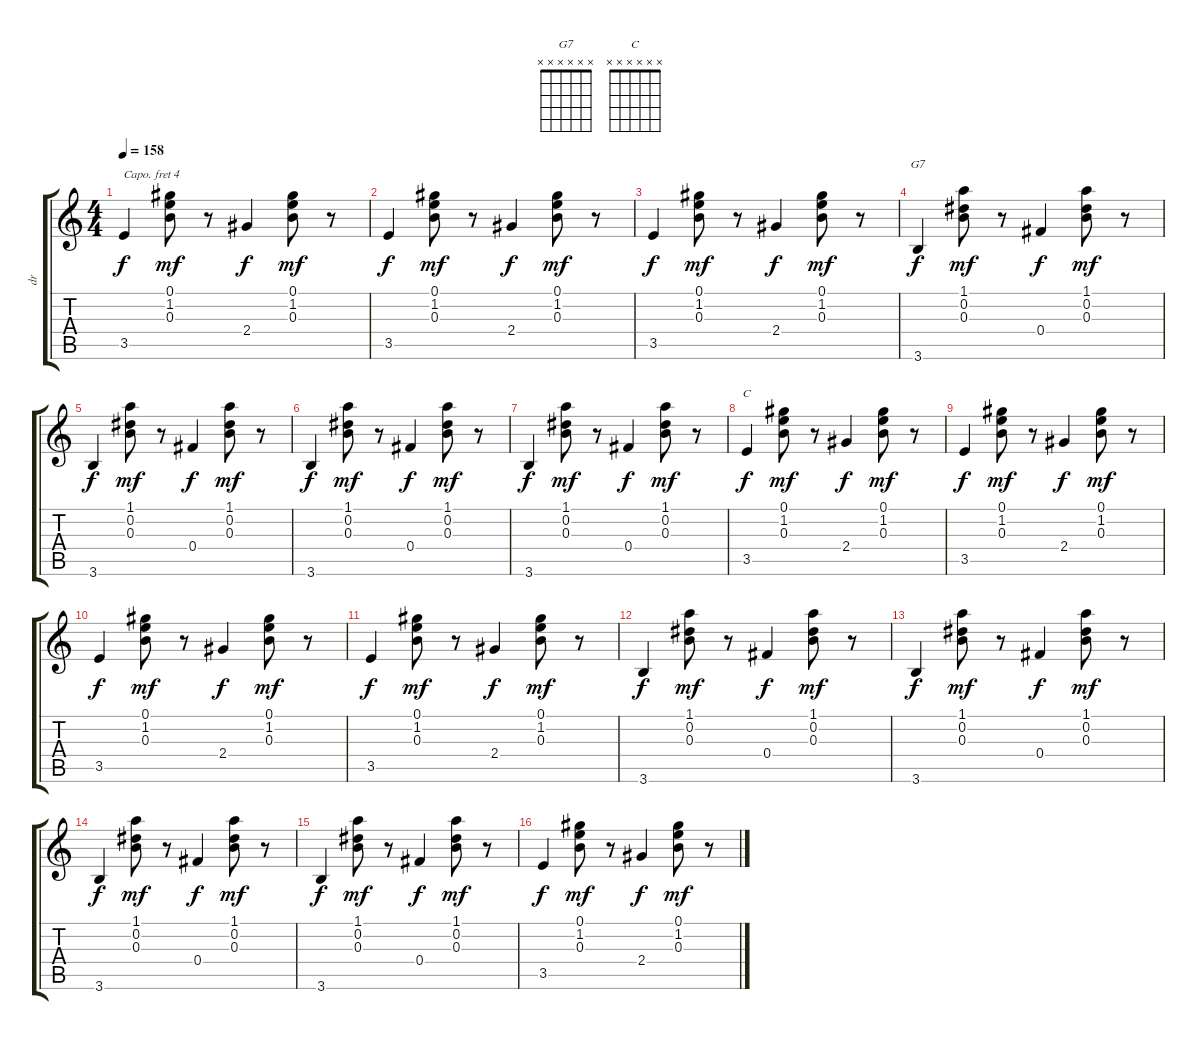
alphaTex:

\track ("dr" "dr") {instrument acousticguitarsteel}
\staff {score tabs}
\capo 4
\tuning (E4 B3 G3 D3 A2 E2) {hide}
\chord ("G7" x x x x x x) {firstfret 0}
\chord ("C" x x x x x x) {firstfret 0}
\ts (4 4)
\tempo 158
\clef g2
\ks c
3.5.4{dy f} (0.1 1.2 0.3).8{dy mf} r.8 2.4.4{dy f} (0.1 1.2 0.3).8{dy mf} r.8 |
3.5.4{dy f} (0.1 1.2 0.3).8{dy mf} r.8 2.4.4{dy f} (0.1 1.2 0.3).8{dy mf} r.8 |
3.5.4{dy f} (0.1 1.2 0.3).8{dy mf} r.8 2.4.4{dy f} (0.1 1.2 0.3).8{dy mf} r.8 |
3.6.4{ch "G7" dy f} (1.1 0.2 0.3).8{dy mf} r.8 0.4.4{dy f} (1.1 0.2 0.3).8{dy mf} r.8 |
3.6.4{dy f} (1.1 0.2 0.3).8{dy mf} r.8 0.4.4{dy f} (1.1 0.2 0.3).8{dy mf} r.8 |
3.6.4{dy f} (1.1 0.2 0.3).8{dy mf} r.8 0.4.4{dy f} (1.1 0.2 0.3).8{dy mf} r.8 |
3.6.4{dy f} (1.1 0.2 0.3).8{dy mf} r.8 0.4.4{dy f} (1.1 0.2 0.3).8{dy mf} r.8 |
3.5.4{ch "C" dy f} (0.1 1.2 0.3).8{dy mf} r.8 2.4.4{dy f} (0.1 1.2 0.3).8{dy mf} r.8 |
3.5.4{dy f} (0.1 1.2 0.3).8{dy mf} r.8 2.4.4{dy f} (0.1 1.2 0.3).8{dy mf} r.8 |
3.5.4{dy f} (0.1 1.2 0.3).8{dy mf} r.8 2.4.4{dy f} (0.1 1.2 0.3).8{dy mf} r.8 |
3.5.4{dy f} (0.1 1.2 0.3).8{dy mf} r.8 2.4.4{dy f} (0.1 1.2 0.3).8{dy mf} r.8 |
3.6.4{dy f} (1.1 0.2 0.3).8{dy mf} r.8 0.4.4{dy f} (1.1 0.2 0.3).8{dy mf} r.8 |
3.6.4{dy f} (1.1 0.2 0.3).8{dy mf} r.8 0.4.4{dy f} (1.1 0.2 0.3).8{dy mf} r.8 |
3.6.4{dy f} (1.1 0.2 0.3).8{dy mf} r.8 0.4.4{dy f} (1.1 0.2 0.3).8{dy mf} r.8 |
3.6.4{dy f} (1.1 0.2 0.3).8{dy mf} r.8 0.4.4{dy f} (1.1 0.2 0.3).8{dy mf} r.8 |
3.5.4{dy f} (0.1 1.2 0.3).8{dy mf} r.8 2.4.4{dy f} (0.1 1.2 0.3).8{dy mf} r.8
